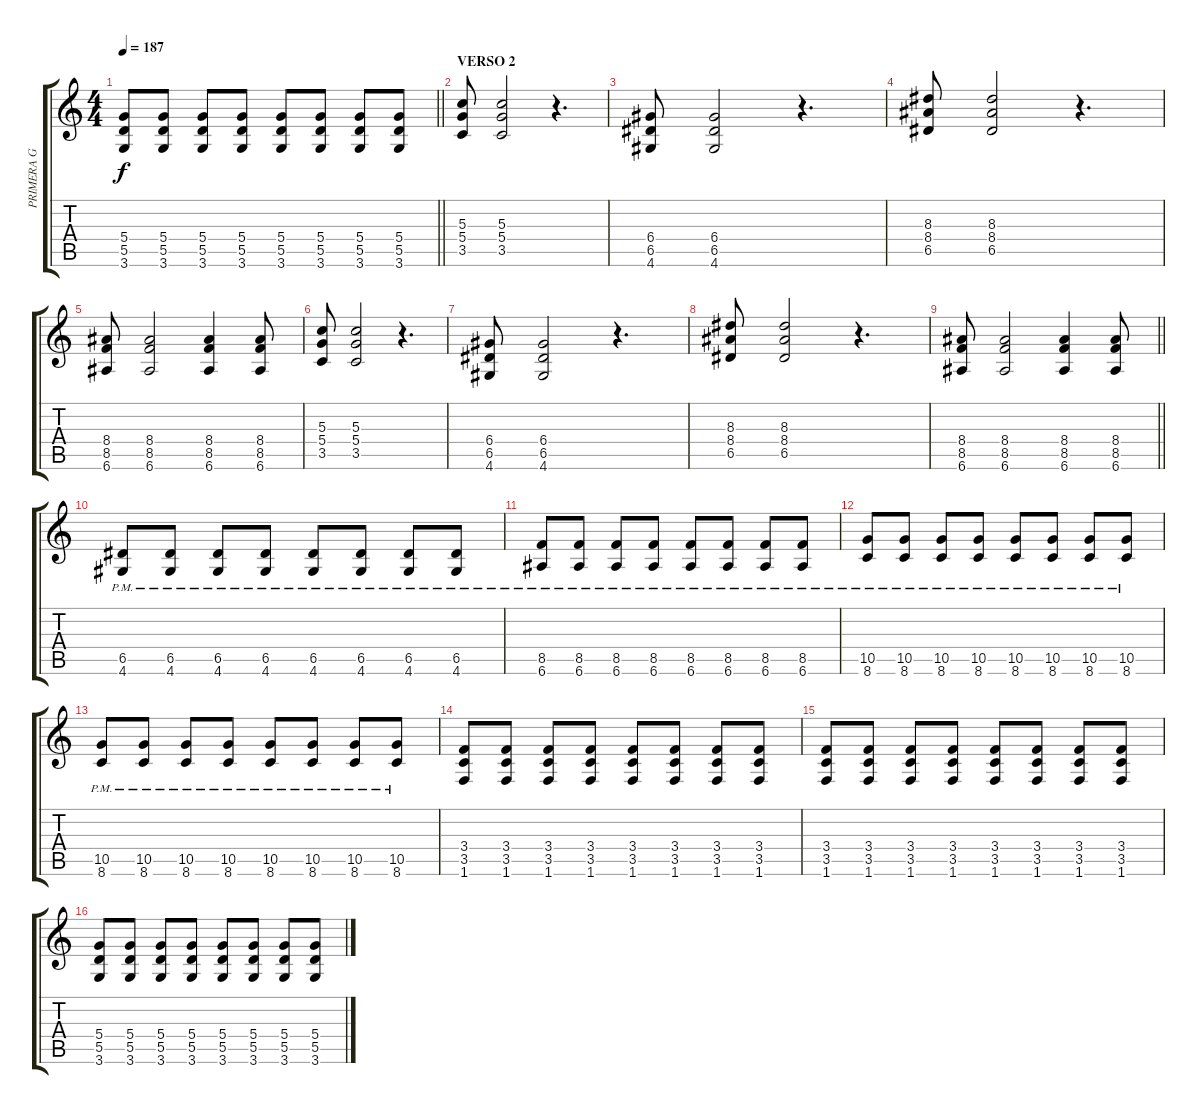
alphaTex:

\track ("PRIMERA G" "PRIMERA G") {instrument overdrivenguitar}
\staff {score tabs}
\tuning (E4 B3 G3 D3 A2 E2) {hide}
\ts (4 4)
\tempo 187
\clef g2
\barLineRight lightlight
\ks c
(5.4 5.5 3.6).8{dy f} (5.4 5.5 3.6).8 (5.4 5.5 3.6).8 (5.4 5.5 3.6).8 (5.4 5.5 3.6).8 (5.4 5.5 3.6).8 (5.4 5.5 3.6).8 (5.4 5.5 3.6).8 |
\section ("" "VERSO 2")
(5.3 5.4 3.5).8 (5.3 5.4 3.5).2 r.4{d} |
(6.4 6.5 4.6).8 (6.4 6.5 4.6).2 r.4{d} |
(8.3 8.4 6.5).8 (8.3 8.4 6.5).2 r.4{d} |
(8.4 8.5 6.6).8 (8.4 8.5 6.6).2 (8.4 8.5 6.6).4 (8.4 8.5 6.6).8 |
(5.3 5.4 3.5).8 (5.3 5.4 3.5).2 r.4{d} |
(6.4 6.5 4.6).8 (6.4 6.5 4.6).2 r.4{d} |
(8.3 8.4 6.5).8 (8.3 8.4 6.5).2 r.4{d} |
\barLineRight lightlight
(8.4 8.5 6.6).8 (8.4 8.5 6.6).2 (8.4 8.5 6.6).4 (8.4 8.5 6.6).8 |
(6.5{pm} 4.6{pm}).8 (6.5{pm} 4.6{pm}).8 (6.5{pm} 4.6{pm}).8 (6.5{pm} 4.6{pm}).8 (6.5{pm} 4.6{pm}).8 (6.5{pm} 4.6{pm}).8 (6.5{pm} 4.6{pm}).8 (6.5{pm} 4.6{pm}).8 |
(8.5{pm} 6.6{pm}).8 (8.5{pm} 6.6{pm}).8 (8.5{pm} 6.6{pm}).8 (8.5{pm} 6.6{pm}).8 (8.5{pm} 6.6{pm}).8 (8.5{pm} 6.6{pm}).8 (8.5{pm} 6.6{pm}).8 (8.5{pm} 6.6{pm}).8 |
(10.5{pm} 8.6{pm}).8 (10.5{pm} 8.6{pm}).8 (10.5{pm} 8.6{pm}).8 (10.5{pm} 8.6{pm}).8 (10.5{pm} 8.6{pm}).8 (10.5{pm} 8.6{pm}).8 (10.5{pm} 8.6{pm}).8 (10.5{pm} 8.6{pm}).8 |
(10.5{pm} 8.6{pm}).8 (10.5{pm} 8.6{pm}).8 (10.5{pm} 8.6{pm}).8 (10.5{pm} 8.6{pm}).8 (10.5{pm} 8.6{pm}).8 (10.5{pm} 8.6{pm}).8 (10.5{pm} 8.6{pm}).8 (10.5{pm} 8.6{pm}).8 |
(3.4 3.5 1.6).8 (3.4 3.5 1.6).8 (3.4 3.5 1.6).8 (3.4 3.5 1.6).8 (3.4 3.5 1.6).8 (3.4 3.5 1.6).8 (3.4 3.5 1.6).8 (3.4 3.5 1.6).8 |
(3.4 3.5 1.6).8 (3.4 3.5 1.6).8 (3.4 3.5 1.6).8 (3.4 3.5 1.6).8 (3.4 3.5 1.6).8 (3.4 3.5 1.6).8 (3.4 3.5 1.6).8 (3.4 3.5 1.6).8 |
(5.4 5.5 3.6).8 (5.4 5.5 3.6).8 (5.4 5.5 3.6).8 (5.4 5.5 3.6).8 (5.4 5.5 3.6).8 (5.4 5.5 3.6).8 (5.4 5.5 3.6).8 (5.4 5.5 3.6).8
